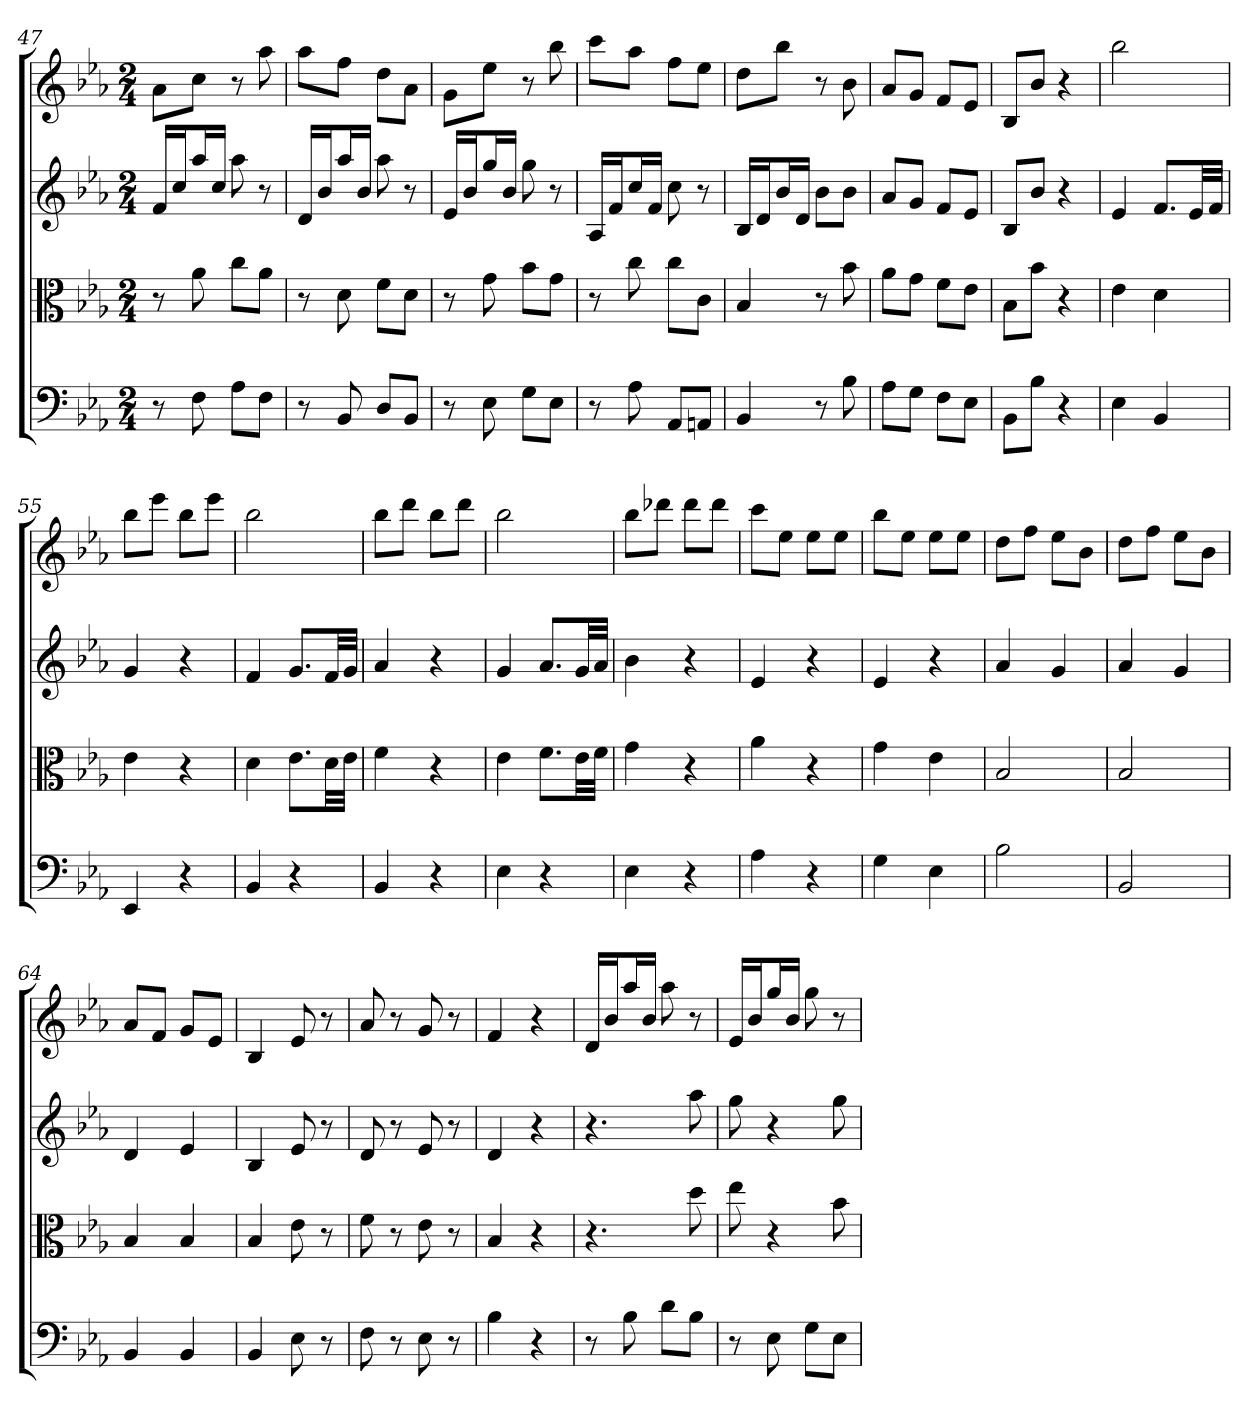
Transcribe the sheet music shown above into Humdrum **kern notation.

**kern	**kern	**kern	**kern
*part4	*part3	*part2	*part1
*staff4	*staff3	*staff2	*staff1
*clefF4	*clefC3	*clefG2	*clefG2
*k[b-e-a-]	*k[b-e-a-]	*k[b-e-a-]	*k[b-e-a-]
*E-:	*E-:	*E-:	*E-:
*M2/4	*M2/4	*M2/4	*M2/4
=47	=47	=47	=47
8r	8r	16f/LL	8a-\L
.	.	16cc/J	.
8F	8a-	16aa-/L	8cc\J
.	.	16cc/JJ	.
8A-\L	8cc\L	8aa-	8r
8F\J	8a-\J	8r	8aa-
=48	=48	=48	=48
8r	8r	16d/LL	8aa-\L
.	.	16b-/J	.
8BB-	8d	16aa-/L	8ff\J
.	.	16b-/JJ	.
8D/L	8f\L	8aa-	8dd\L
8BB-/J	8d\J	8r	8a-\J
=49	=49	=49	=49
8r	8r	16e-/LL	8g\L
.	.	16b-/J	.
8E-	8g	16gg/L	8ee-\J
.	.	16b-/JJ	.
8G\L	8b-\L	8gg	8r
8E-\J	8g\J	8r	8bb-
=50	=50	=50	=50
8r	8r	16A-/LL	8ccc\L
.	.	16f/J	.
8A-	8cc	16cc/L	8aa-\J
.	.	16f/JJ	.
8AA-/L	8cc\L	8cc	8ff\L
8AAn/J	8c\J	8r	8ee-\J
=51	=51	=51	=51
4BB-	4B-	16B-/LL	8dd\L
.	.	16d/J	.
.	.	16b-/L	8bb-\J
.	.	16d/JJ	.
8r	8r	8b-\L	8r
8B-	8b-	8b-\J	8b-
=52	=52	=52	=52
8A-\L	8a-\L	8a-/L	8a-/L
8G\J	8g\J	8g/J	8g/J
8F\L	8f\L	8f/L	8f/L
8E-\J	8e-\J	8e-/J	8e-/J
=53	=53	=53	=53
8BB-\L	8B-\L	8B-/L	8B-/L
8B-\J	8b-\J	8b-/J	8b-/J
4r	4r	4r	4r
=54	=54	=54	=54
4E-	4e-	4e-	2bb-
4BB-	4d	8.f/L	.
.	.	32e-/LL	.
.	.	32f/JJJ	.
=55	=55	=55	=55
4EE-	4e-	4g	8bb-\L
.	.	.	8eee-\J
4r	4r	4r	8bb-\L
.	.	.	8eee-\J
=56	=56	=56	=56
4BB-	4d	4f	2bb-
4r	8.e-\L	8.g/L	.
.	32d\LL	32f/LL	.
.	32e-\JJJ	32g/JJJ	.
=57	=57	=57	=57
4BB-	4f	4a-	8bb-\L
.	.	.	8ddd\J
4r	4r	4r	8bb-\L
.	.	.	8ddd\J
=58	=58	=58	=58
4E-	4e-	4g	2bb-
4r	8.f\L	8.a-/L	.
.	32e-\LL	32g/LL	.
.	32f\JJJ	32a-/JJJ	.
=59	=59	=59	=59
4E-	4g	4b-	8bb-\L
.	.	.	8ddd-X\J
4r	4r	4r	8ddd-\L
.	.	.	8ddd-\J
=60	=60	=60	=60
4A-	4a-	4e-	8ccc\L
.	.	.	8ee-\J
4r	4r	4r	8ee-\L
.	.	.	8ee-\J
=61	=61	=61	=61
4G	4g	4e-	8bb-\L
.	.	.	8ee-\J
4E-	4e-	4r	8ee-\L
.	.	.	8ee-\J
=62	=62	=62	=62
2B-	2B-	4a-	8dd\L
.	.	.	8ff\J
.	.	4g	8ee-\L
.	.	.	8b-\J
=63	=63	=63	=63
2BB-	2B-	4a-	8dd\L
.	.	.	8ff\J
.	.	4g	8ee-\L
.	.	.	8b-\J
=64	=64	=64	=64
4BB-	4B-	4d	8a-/L
.	.	.	8f/J
4BB-	4B-	4e-	8g/L
.	.	.	8e-/J
=65	=65	=65	=65
4BB-	4B-	4B-	4B-
8E-	8e-	8e-	8e-
8r	8r	8r	8r
=66	=66	=66	=66
8F	8f	8d	8a-
8r	8r	8r	8r
8E-	8e-	8e-	8g
8r	8r	8r	8r
=67	=67	=67	=67
4B-	4B-	4d	4f
4r	4r	4r	4r
=68	=68	=68	=68
8r	4.r	4.r	16d/LL
.	.	.	16b-/J
8B-	.	.	16aa-/L
.	.	.	16b-/JJ
8d\L	.	.	8aa-
8B-\J	8dd	8aa-	8r
=69	=69	=69	=69
8r	8ee-	8gg	16e-/LL
.	.	.	16b-/J
8E-	4r	4r	16gg/L
.	.	.	16b-/JJ
8G\L	.	.	8gg
8E-\J	8b-	8gg	8r
=	=	=	=
*-	*-	*-	*-
